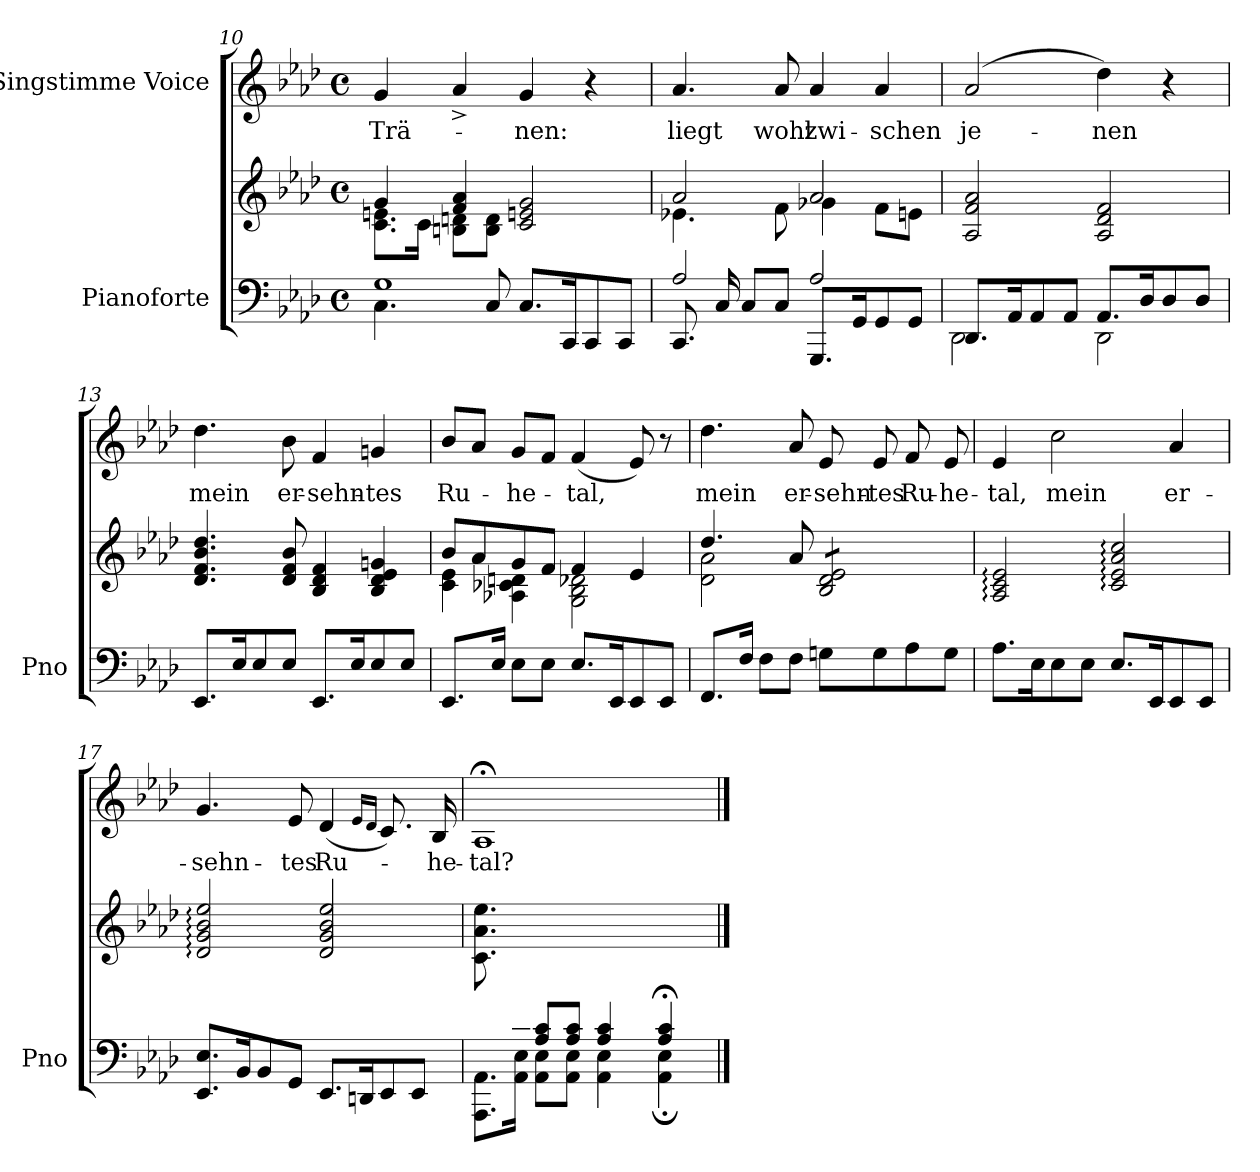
**kern	**kern	**kern	**text
*part2	*part2	*part1	*part1
*staff3	*staff2	*staff1	*staff1
*I"Pianoforte	*	*I"Singstimme Voice	*
*I'Pno	*	*	*
*clefF4	*clefG2	*clefG2	*
*k[b-e-a-d-]	*k[b-e-a-d-]	*k[b-e-a-d-]	*
*M4/4	*M4/4	*M4/4	*
*met(c)	*met(c)	*met(c)	*
=10	=10	=10	=10
*^	*^	*	*
!	!	!	!	!	!LO:LY:b
1G	4.C\	4g/	8.c\ 8.en\L	4g/	Trä-
.	.	.	16c\Jk	.	.
.	.	4f/ 4a-/	8Bn\ 8dn\L	4a-^>/	.
.	8C/	.	8B\ 8d\J	.	.
!	!	!	!	!	!LO:LY:b
.	8.C/L	2c/ 2en/ 2g/	2ryy	4g/	-nen:
.	16CC/K	.	.	.	.
.	8CC/	.	.	4r	.
.	8CC/J	.	.	.	.
=11	=11	=11	=11	=11	=11
!	!	!	!	!	!LO:LY:b
2A-/	8.CC/	2a-/	4.e-X\	4.a-/	liegt
.	16C/	.	.	.	.
.	8C/L	.	.	.	.
!	!	!	!	!	!LO:LY:b
.	8C/J	.	8f\	8a-/	wohl
!	!	!	!	!	!LO:LY:b
2A-/	8.GGG/L	2a-/	4g-X\	4a-/	zwi-
.	16GG/K	.	.	.	.
!	!	!	!	!	!LO:LY:b
.	8GG/	.	8f\L	4a-/	-schen
.	8GG/J	.	8en\J	.	.
!!LO:LB:g=z
=12	=12	=12	=12	=12	=12
!	!	!	!	!	!LO:LY:b
*	*	*v	*v	*	*
8.DD-/L	2DD-\	2A-/ 2f/ 2a-/	(2a-/	je-
16AA-/K	.	.	.	.
8AA-/	.	.	.	.
8AA-/J	.	.	.	.
!	!	!	!	!LO:LY:b
8.AA-/L	2DD-\	2A-/ 2d-/ 2f/	4dd-\)	-nen
16D-/K	.	.	.	.
8D-/	.	.	4r	.
8D-/J	.	.	.	.
*v	*v	*	*	*
=13	=13	=13	=13
!	!	!	!LO:LY:b
8.EE-/L	4.d-/ 4.f/ 4.b-/ 4.dd-/	4.dd-\	mein
16E-/K	.	.	.
8E-/	.	.	.
!	!	!	!LO:LY:b
8E-/J	8d-/ 8f/ 8b-/	8b-\	er-
!	!	!	!LO:LY:b
8.EE-/L	4B-/ 4d-/ 4f/	4f/	-sehn-
16E-/K	.	.	.
!	!	!	!LO:LY:b
8E-/	4B-/ 4d-/ 4e-/ 4gn/	4gn/	-tes
8E-/J	.	.	.
!!LO:LB:g=z
=14	=14	=14	=14
*	*^	*	*
!	!	!	!	!LO:LY:b
8.EE-/L	8b-/L	4c\ 4e-\	8b-/L	Ru-
.	8a-/	.	8a-/J	.
16E-/Jk	.	.	.	.
!	!	!	!	!LO:LY:b
8E-\L	8g/	4A-X\ 4c-X\ 4dn\	8g/L	-he-
8E-\J	8f/J	.	8f/J	.
!	!	!	!	!LO:LY:b
8.E-/L	4f/	2G\ 2B-\ 2d-X\	(4f/	-tal,
16EE-/K	.	.	.	.
8EE-/	4e-/	.	8e-/)	.
8EE-/J	.	.	8r	.
=15	=15	=15	=15	=15
!	!	!	!	!LO:LY:b
8.FF/L	4.dd-/	2d-\ 2a-\	4.dd-\	mein
16F/Jk	.	.	.	.
8F\L	.	.	.	.
!	!	!	!	!LO:LY:b
8F\J	8a-/	.	8a-/	er-
!	!	!	!	!LO:LY:b
*	*tremolo	*	*	*
8Gn\L	8B-/ 8d-/ 8e-/L	2ryy	8e-/	-sehn-
!	!	!	!	!LO:LY:b
8G\	8B-/ 8d-/ 8e-/	.	8e-/	-tes
!	!	!	!	!LO:LY:b
8A-\	8B-/ 8d-/ 8e-/	.	8f/	Ru-
!	!	!	!	!LO:LY:b
8G\J	8B-/ 8d-/ 8e-/J	.	8e-/	-he-
*	*Xtremolo	*	*	*
*	*v	*v	*	*
=16	=16	=16	=16
!	!	!	!LO:LY:b
8.A-\L	2A-/:: 2c/:: 2e-/::	4e-/	-tal,
16E-\K	.	.	.
!	!	!	!LO:LY:b
8E-\	.	2cc\	mein
8E-\J	.	.	.
8.E-/L	2c/:: 2e-/:: 2a-/:: 2cc/::	.	.
16EE-/K	.	.	.
!	!	!	!LO:LY:b
8EE-/	.	4a-/	er-
8EE-/J	.	.	.
!!LO:LB:g=z
=17	=17	=17	=17
!	!	!	!LO:LY:b
8.EE-/ 8.E-/L	2d-/:: 2g/:: 2b-/:: 2ee-/::	4.g/	-sehn-
16BB-/K	.	.	.
8BB-/	.	.	.
!	!	!	!LO:LY:b
8GG/J	.	8e-/	-tes
!	!	!	!LO:LY:b
8.EE-/L	2d-/ 2g/ 2b-/ 2ee-/	(4d-/	Ru-
16DDn/K	.	.	.
.	.	16qe-/LL	.
.	.	16qd-/JJ	.
8EE-/	.	8.c/)	.
8EE-/J	.	.	.
!	!	!	!LO:LY:b
.	.	16B-/	-he-
=18	=18	=18	=18
*^	*	*	*
!	!	!	!	!LO:LY:b
8.ryy	8.AAA-\ 8.AA-\L	8.c\ 8.a-\ 8.ee-\L	1A-;<	-tal?
16A-/ 16c/Jk	16AA-\ 16E-\Jk	2ryy	.	.
8A-/ 8c/L	8AA-\ 8E-\L	.	.	.
8A-/ 8c/J	8AA-\ 8E-\J	.	.	.
4A-/ 4c/	4AA-\ 4E-\	.	.	.
.	.	4ryy	.	.
4A-/;< 4c/;<	4AA-\; 4E-\;	.	.	.
.	.	16ryy	.	.
*v	*v	*	*	*
==	==	==	==
*-	*-	*-	*-
